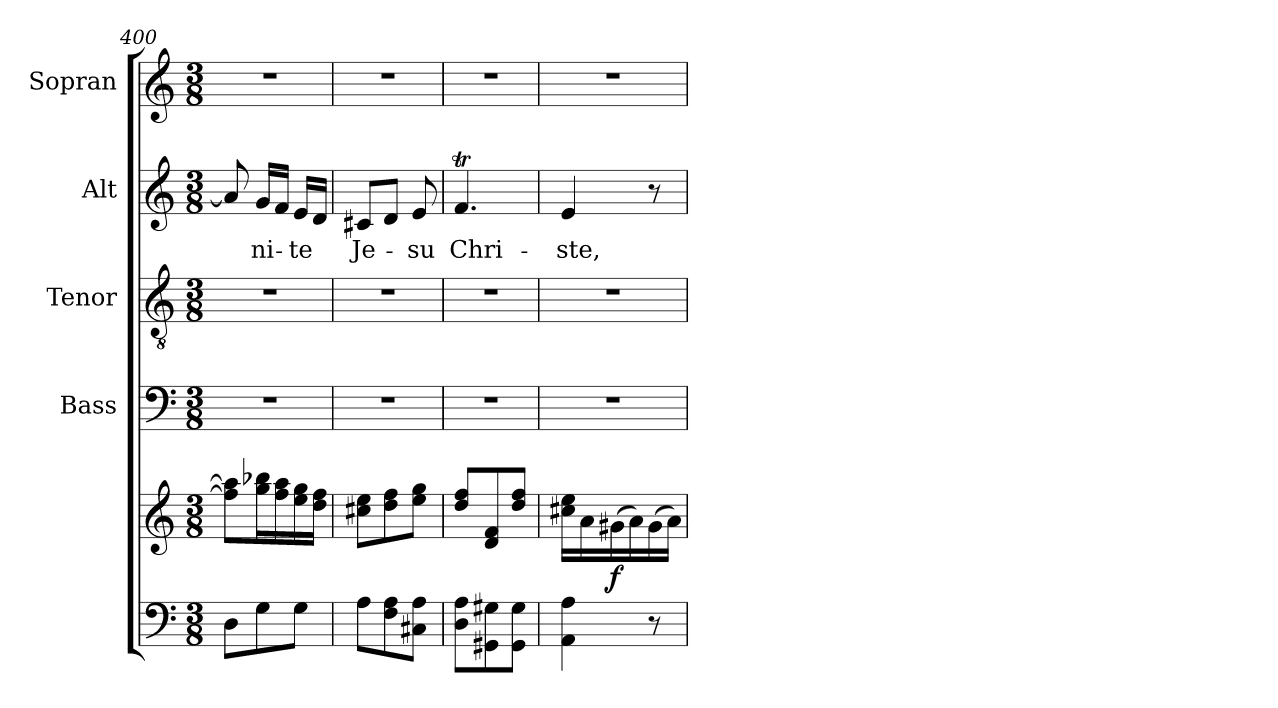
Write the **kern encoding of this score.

**kern	**kern	**dynam	**kern	**kern	**kern	**text	**kern
*part5	*part5	*part5	*part4	*part3	*part2	*part2	*part1
*staff6	*staff5	*staff5/6	*staff4	*staff3	*staff2	*staff2	*staff1
*	*	*	*I"Bass	*I"Tenor	*I"Alt	*	*I"Sopran
*	*	*	*I'B.	*I'T.	*I'A.	*	*I'S.
*clefF4	*clefG2	*	*clefF4	*clefGv2	*clefG2	*	*clefG2
*k[]	*k[]	*	*k[]	*k[]	*k[]	*	*k[]
*C:	*C:	*	*C:	*C:	*C:	*	*C:
*M3/8	*M3/8	*	*M3/8	*M3/8	*M3/8	*	*M3/8
=400	=400	=400	=400	=400	=400	=400	=400
8D\L	8ff\] 8aa\]L	.	4.r	4.r	8a/]	.	4.r
!	!	!	!	!	!	!LO:LY:b	!
8G\	16gg\ 16bb-X\L	.	.	.	16g/LL	-ni-	.
.	16ff\ 16aa\	.	.	.	16f/JJ	.	.
!	!	!	!	!	!	!LO:LY:b	!
8G\J	16ee\ 16gg\	.	.	.	16e/LL	-te	.
.	16dd\ 16ff\JJ	.	.	.	16d/JJ	.	.
=401	=401	=401	=401	=401	=401	=401	=401
!	!	!	!	!	!	!LO:LY:b	!
8A\L	8cc#X\ 8ee\L	.	4.r	4.r	8c#X/L	Je-	4.r
8F\ 8A\	8dd\ 8ff\	.	.	.	8d/J	.	.
!	!	!	!	!	!	!LO:LY:b	!
8C#X\ 8A\J	8ee\ 8gg\J	.	.	.	8e/	-su	.
=402	=402	=402	=402	=402	=402	=402	=402
!	!	!	!	!	!	!LO:LY:b	!
8D\ 8A\L	8dd/ 8ff/L	.	4.r	4.r	4.fT/	Chri-	4.r
8GG#X\ 8G#X\	8d/ 8f/	.	.	.	.	.	.
8GG#\ 8G#\J	8dd/ 8ff/J	.	.	.	.	.	.
=403	=403	=403	=403	=403	=403	=403	=403
!	!	!	!	!	!	!LO:LY:b	!
4AA\ 4A\	16cc#X\ 16ee\LL	.	4.r	4.r	4e/	-ste,	4.r
.	16a\	.	.	.	.	.	.
!	!	!LO:DY:b	!	!	!	!	!
.	(>16g#X\	f	.	.	.	.	.
.	16a\)	.	.	.	.	.	.
8r	(>16g#\	.	.	.	8r	.	.
.	16a\JJ)	.	.	.	.	.	.
=	=	=	=	=	=	=	=
*-	*-	*-	*-	*-	*-	*-	*-
